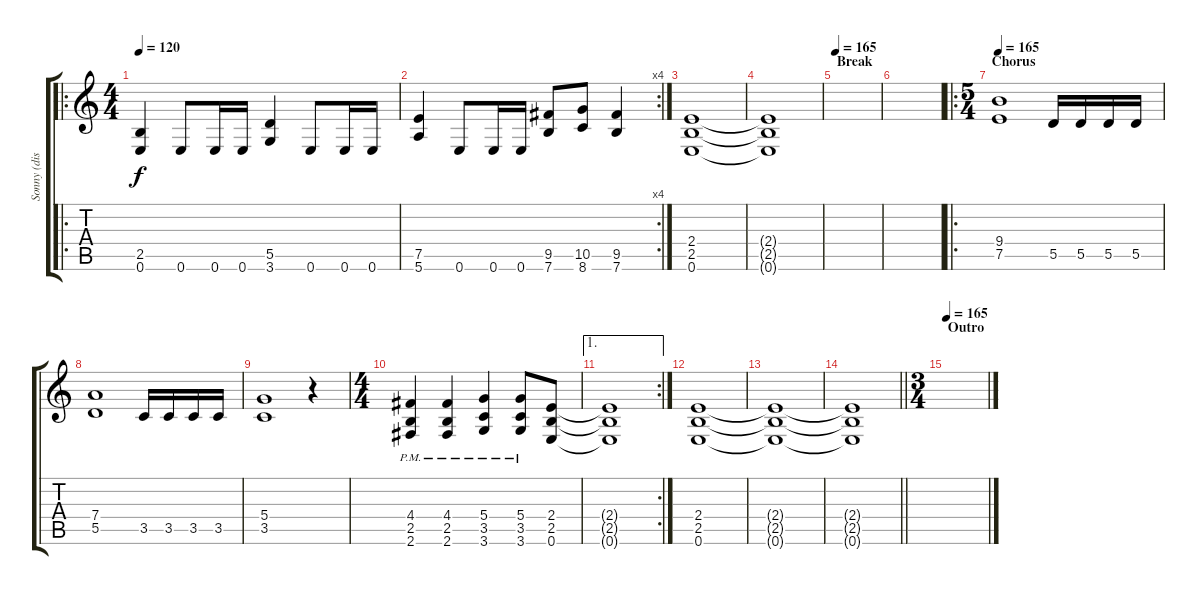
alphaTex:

\track ("Sonny (disto)" "Sonny (dis") {instrument distortionguitar}
\staff {score tabs}
\tuning (E4 B3 G3 D3 A2 E2) {hide}
\ro
\ts (4 4)
\tempo 120
\clef g2
\ks c
(2.5 0.6).4{dy f} 0.6.8 0.6.16 0.6.16 (5.5 3.6).4 0.6.8 0.6.16 0.6.16 |
\rc 4
(7.5 5.6).4 0.6.8 0.6.16 0.6.16 (9.5 7.6).8 (10.5 8.6).8 (9.5 7.6).4 |
(2.4 2.5 0.6).1 |
(2.4{t} 2.5{t} 0.6{t}).1 |
\section ("" "Break")
\tempo 165
|
|
\ro
\ts (5 4)
\section ("" "Chorus")
\tempo 165
(9.4 7.5).1 5.5.16 5.5.16 5.5.16 5.5.16 |
(7.4 5.5).1 3.5.16 3.5.16 3.5.16 3.5.16 |
(5.4 3.5).1 r.4 |
\ts (4 4)
(4.4{pm} 2.5{pm} 2.6{pm}).4 (4.4{pm} 2.5{pm} 2.6{pm}).4 (5.4{pm} 3.5{pm} 3.6{pm}).4 (5.4{pm} 3.5{pm} 3.6{pm}).8 (2.4 2.5 0.6).8 |
\ae 1
\rc 2
(2.4{t} 2.5{t} 0.6{t}).1 |
(2.4 2.5 0.6).1 |
(2.4{t} 2.5{t} 0.6{t}).1{volume 2} |
\barLineRight lightlight
(2.4{t} 2.5{t} 0.6{t}).1 |
\ts (3 4)
\section ("" "Outro")
\tempo 165
